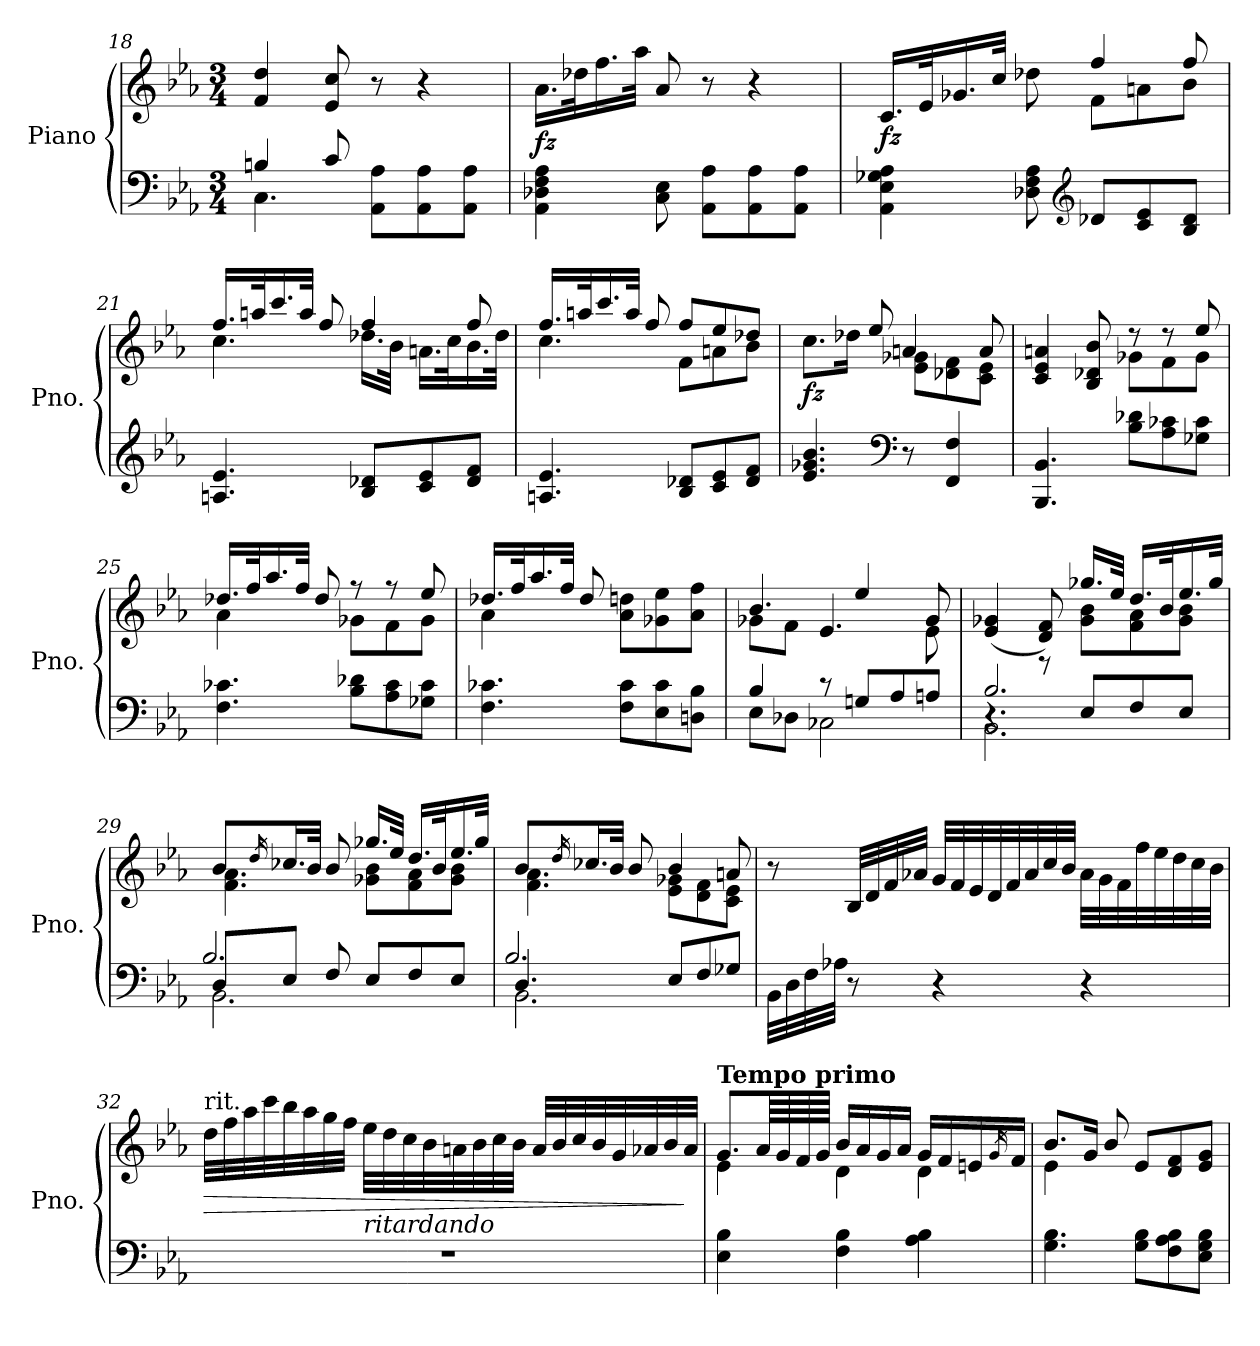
**kern	**kern	**dynam
*part1	*part1	*part1
*staff2	*staff1	*staff1/2
*I"Piano	*	*
*I'Pno.	*	*
*clefF4	*clefG2	*
*k[b-e-a-]	*k[b-e-a-]	*
*E-:	*E-:	*
*M3/4	*M3/4	*
=18	=18	=18
*^	*	*
4Bn/	4.C\	4f/ 4dd/	.
8c/	.	8e-/ 8cc/	.
8AA-\ 8A-\L	8ryy	8r	.
8AA-\ 8A-\	4ryy	4r	.
8AA-\ 8A-\J	.	.	.
*v	*v	*	*
!!LO:LB:g=z
=19	=19	=19
!	!	!LO:DY:b
4AA-\ 4D-X\ 4F\ 4A-\	16.a-\LL	fz
.	32dd-X\K	.
.	16.ff\	.
.	32aa-\JJk	.
8C\ 8E-\	8a-/	.
8AA-\ 8A-\L	8r	.
8AA-\ 8A-\	4r	.
8AA-\ 8A-\J	.	.
=20	=20	=20
*	*^	*
!	!	!	!LO:DY:b
4AA-\ 4E-\ 4G-X\ 4A-\	16.c/LL	4ryy	fz
.	32e-/K	.	.
.	16.g-X/	.	.
.	32cc/JJk	.	.
8D-X\ 8F\ 8A-\	8dd-X\	8ryy	.
*clefG2	*	*	*
8d-X/L	4ff/	8f\L	.
8c/ 8e-/	.	8an\	.
8B-/ 8d-/J	8ff/	8b-\J	.
=21	=21	=21	=21
4.An/ 4.e-/	16.ff/LL	4.cc\	.
.	32aan/K	.	.
.	16.ccc/	.	.
.	32aa/JJk	.	.
.	8ff/	.	.
8B-/ 8d-X/L	4ff/	16.dd-X\LL	.
.	.	32b-\JJk	.
8c/ 8e-/	.	16.an\LL	.
.	.	32cc\K	.
8d-/ 8f/J	8ff/	16.b-\	.
.	.	32dd-\JJk	.
!!LO:LB:g=z	!!
=22	=22	=22	=22
4.An/ 4.e-/	16.ff/LL	4.cc\	.
.	32aan/K	.	.
.	16.ccc/	.	.
.	32aa/JJk	.	.
.	8ff/	.	.
8B-/ 8d-X/L	8ff/L	8f\L	.
8c/ 8e-/	8ee-/	8an\	.
8d-/ 8f/J	8dd-X/J	8b-\J	.
!!LO:LB:g=z	!!
=23	=23	=23	=23
!	!	!	!LO:DY:b
4.e-/ 4.g-X/ 4.b-/	8.cc\L	4ryy	fz
.	16dd-X\Jk	.	.
.	8ee-/	8ryy	.
*clefF4	*	*	*
8r	4an/	8e-\ 8g-X\L	.
4FF/ 4F/	.	8d-X\ 8f\	.
.	8a/	8c\ 8e-\J	.
=24	=24	=24	=24
4.BBB-/ 4.BB-/	4c/ 4e-/ 4an/	4ryy	.
.	8B-/ 8d-X/ 8b-/	8ryy	.
8B-\ 8d-X\L	8r	8g-X\L	.
8A-\ 8c-X\	8r	8f\	.
8G-X\ 8c-\J	8ee-/	8g-\J	.
=25	=25	=25	=25
4.F\ 4.c-X\	16.dd-X/LL	4a-\	.
.	32ff/K	.	.
.	16.aa-/	.	.
.	32ff/JJk	.	.
.	8dd-/	8ryy	.
8B-\ 8d-X\L	8r	8g-X\L	.
8A-\ 8c-\	8r	8f\	.
8G-X\ 8c-\J	8ee-/	8g-\J	.
=26	=26	=26	=26
4.F\ 4.c-X\	16.dd-X/LL	4a-\	.
.	32ff/K	.	.
.	16.aa-/	.	.
.	32ff/JJk	.	.
.	8dd-/	4ryy	.
8F\ 8c-\L	8a-\ 8ddn\L	.	.
8E-\ 8c-\	8g-X\ 8ee-\	4ryy	.
8Dn\ 8B-\J	8a-\ 8ff\J	.	.
!!LO:LB:g=z	!!
=27	=27	=27	=27
*^	*	*	*
4B-/	8E-\L	4.b-/	8g-X\L	.
.	8D-X\J	.	8f\J	.
8r	2C-X\	.	4.e-/	.
8Gn/L	.	4ee-/	.	.
8A-/	.	.	.	.
8An/J	.	8g-/	8e-\	.
!!LO:LB:g=z	!!
=28	=28	=28	=28	=28
*	*^	*	*	*
4.r	2.BB-\	2.B-/	(4e-/ 4g-X/	4ryy	.
.	.	.	8d/ 8f/)	8r	.
8E-/L	.	.	16.gg-X/LL	8g-\ 8b-\L	.
.	.	.	32ee-/JJk	.	.
8F/	.	.	16.dd/LL	8f\ 8a-\	.
.	.	.	32b-/K	.	.
8E-/J	.	.	16.ee-/	8g-\ 8b-\J	.
.	.	.	32gg-/JJk	.	.
=29	=29	=29	=29	=29	=29
8D/L	2.BB-\	2.B-/	8b-/L	4.f\ 4.a-\	.
.	.	.	16qdd/	.	.
8E-/J	.	.	16.cc-X/L	.	.
.	.	.	32b-/JJk	.	.
8F/	.	.	8b-/	.	.
8E-/L	.	.	16.gg-X/LL	8g-X\ 8b-\L	.
.	.	.	32ee-/JJk	.	.
8F/	.	.	16.dd/LL	8f\ 8a-\	.
.	.	.	32b-/K	.	.
8E-/J	.	.	16.ee-/	8g-\ 8b-\J	.
.	.	.	32gg-/JJk	.	.
=30	=30	=30	=30	=30	=30
4.D/	2.BB-\	2.B-/	8b-/L	4.f\ 4.a-\	.
.	.	.	16qdd/	.	.
.	.	.	16.cc-X/L	.	.
.	.	.	32b-/JJk	.	.
.	.	.	8b-/	.	.
8E-/L	.	.	4b-/	8e-\ 8g-X\L	.
8F/	.	.	.	8d\ 8f\	.
8G-X/J	.	.	8an/	8c\ 8e-\J	.
*v	*v	*v	*	*	*
*	*v	*v	*
!!LO:PB:g=z
=31	=31	=31
32BB-\LLL	8r	.
32D\	.	.
32F\	.	.
32A-X\JJJ	.	.
8r	32B-/LLL	.
.	32d/	.
.	32f/	.
.	32a-X/JJJ	.
4r	32g/LLL	.
.	32f/	.
.	32e-/	.
.	32d/	.
.	32f/	.
.	32a-/	.
.	32cc/	.
.	32b-/JJJ	.
4r	32a-\LLL	.
.	32g\	.
.	32f\	.
.	32ff\	.
.	32ee-\	.
.	32dd\	.
.	32cc\	.
.	32b-\JJJ	.
=32	=32	=32
!	!LO:TX:a:t=rit.	!
!	!	!LO:HP:b
2.r	32dd\LLL	>
.	32ff\	.
.	32aa-\	.
.	32ccc\	.
.	32bb-\	.
.	32aa-\	.
.	32gg\	.
.	32ff\JJJ	.
!	!LO:TX:b:i:t=ritardando	!
.	32ee-\LLL	.
.	32dd\	.
.	32cc\	.
.	32b-\	.
.	32an\	.
.	32b-\	.
.	32cc\	.
.	32b-\JJJ	.
.	32a/LLL	.
.	32b-/	.
.	32cc/	.
.	32b-/	.
.	32g/	.
.	32a-X/	.
.	32b-/	.
.	32a-/JJJ	]
!!LO:LB:g=z
=33	=33	=33
*	*^	*
!	!LO:TX:a:B:t=Tempo primo	!	!
4E-\ 4B-\	8.g/L	4e-\	.
.	64a-/LLL	.	.
.	64g/	.	.
.	64f/	.	.
.	64g/JJJJ	.	.
4F\ 4B-\	16b-/LL	4d\	.
.	16a-/	.	.
.	16g/	.	.
.	16a-/JJ	.	.
4A-\ 4B-\	16g/LL	4d\	.
.	16f/	.	.
.	16en/	.	.
.	16qg/	.	.
.	16f/JJ	.	.
=34	=34	=34	=34
4.G\ 4.B-\	8.b-/L	4e-\	.
.	16g/Jk	.	.
.	8b-/	4ryy	.
8G\ 8B-\L	8e-/L	.	.
8F\ 8A-\ 8B-\	8d/ 8f/	4ryy	.
8E-\ 8G\ 8B-\J	8e-/ 8g/J	.	.
*	*v	*v	*
=	=	=
*-	*-	*-
